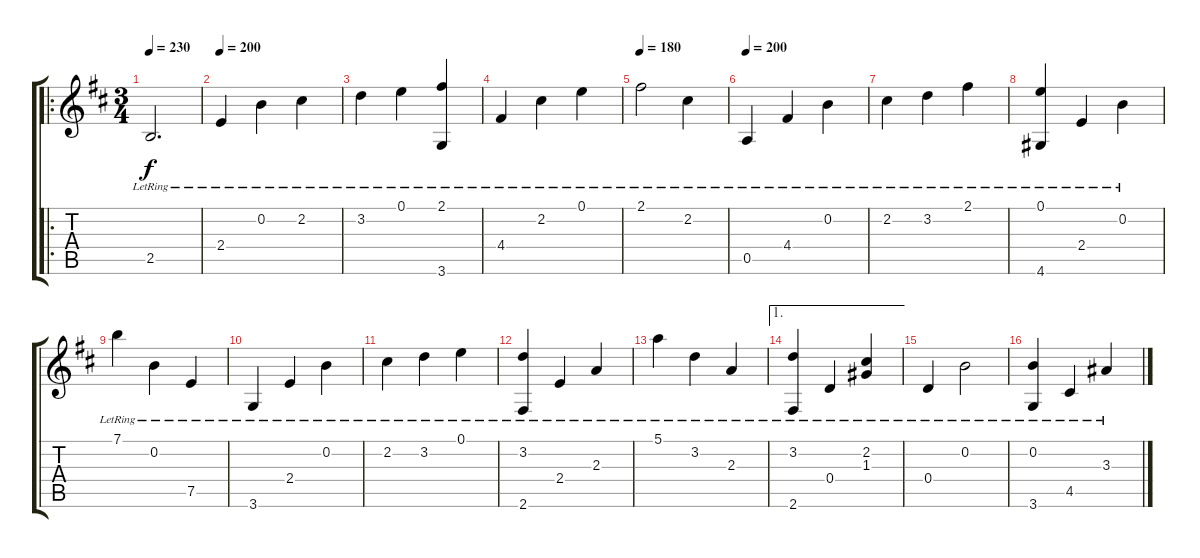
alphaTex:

\track "" {instrument acousticguitarnylon}
\staff {score tabs}
\tuning (E4 B3 G3 D3 A2 E2) {hide}
\ro
\ts (3 4)
\tempo 230
\clef g2
\ks d
2.5{lr}.2{d dy f} |
\tempo 200
2.4{lr}.4 0.2{lr}.4 2.2{lr}.4 |
3.2{lr}.4 0.1{lr}.4 (2.1{lr} 3.6{lr}).4 |
4.4{lr}.4 2.2{lr}.4 0.1{lr}.4 |
\tempo 180
2.1{lr}.2 2.2{lr}.4 |
\tempo 200
0.5{lr}.4 4.4{lr}.4 0.2{lr}.4 |
2.2{lr}.4 3.2{lr}.4 2.1{lr}.4 |
(0.1{lr} 4.6{lr}).4 2.4{lr}.4 0.2{lr}.4 |
7.1{lr}.4 0.2{lr}.4 7.5{lr}.4 |
3.6{lr}.4 2.4{lr}.4 0.2{lr}.4 |
2.2{lr}.4 3.2{lr}.4 0.1{lr}.4 |
(3.2{lr} 2.6{lr}).4 2.4{lr}.4 2.3{lr}.4 |
5.1{lr}.4 3.2{lr}.4 2.3{lr}.4 |
\ae 1
(3.2{lr} 2.6{lr}).4 0.4{lr}.4 (2.2{lr} 1.3{lr}).4 |
0.4{lr}.4 0.2{lr}.2 |
(0.2{lr} 3.6{lr}).4 4.5{lr}.4 3.3{lr}.4
